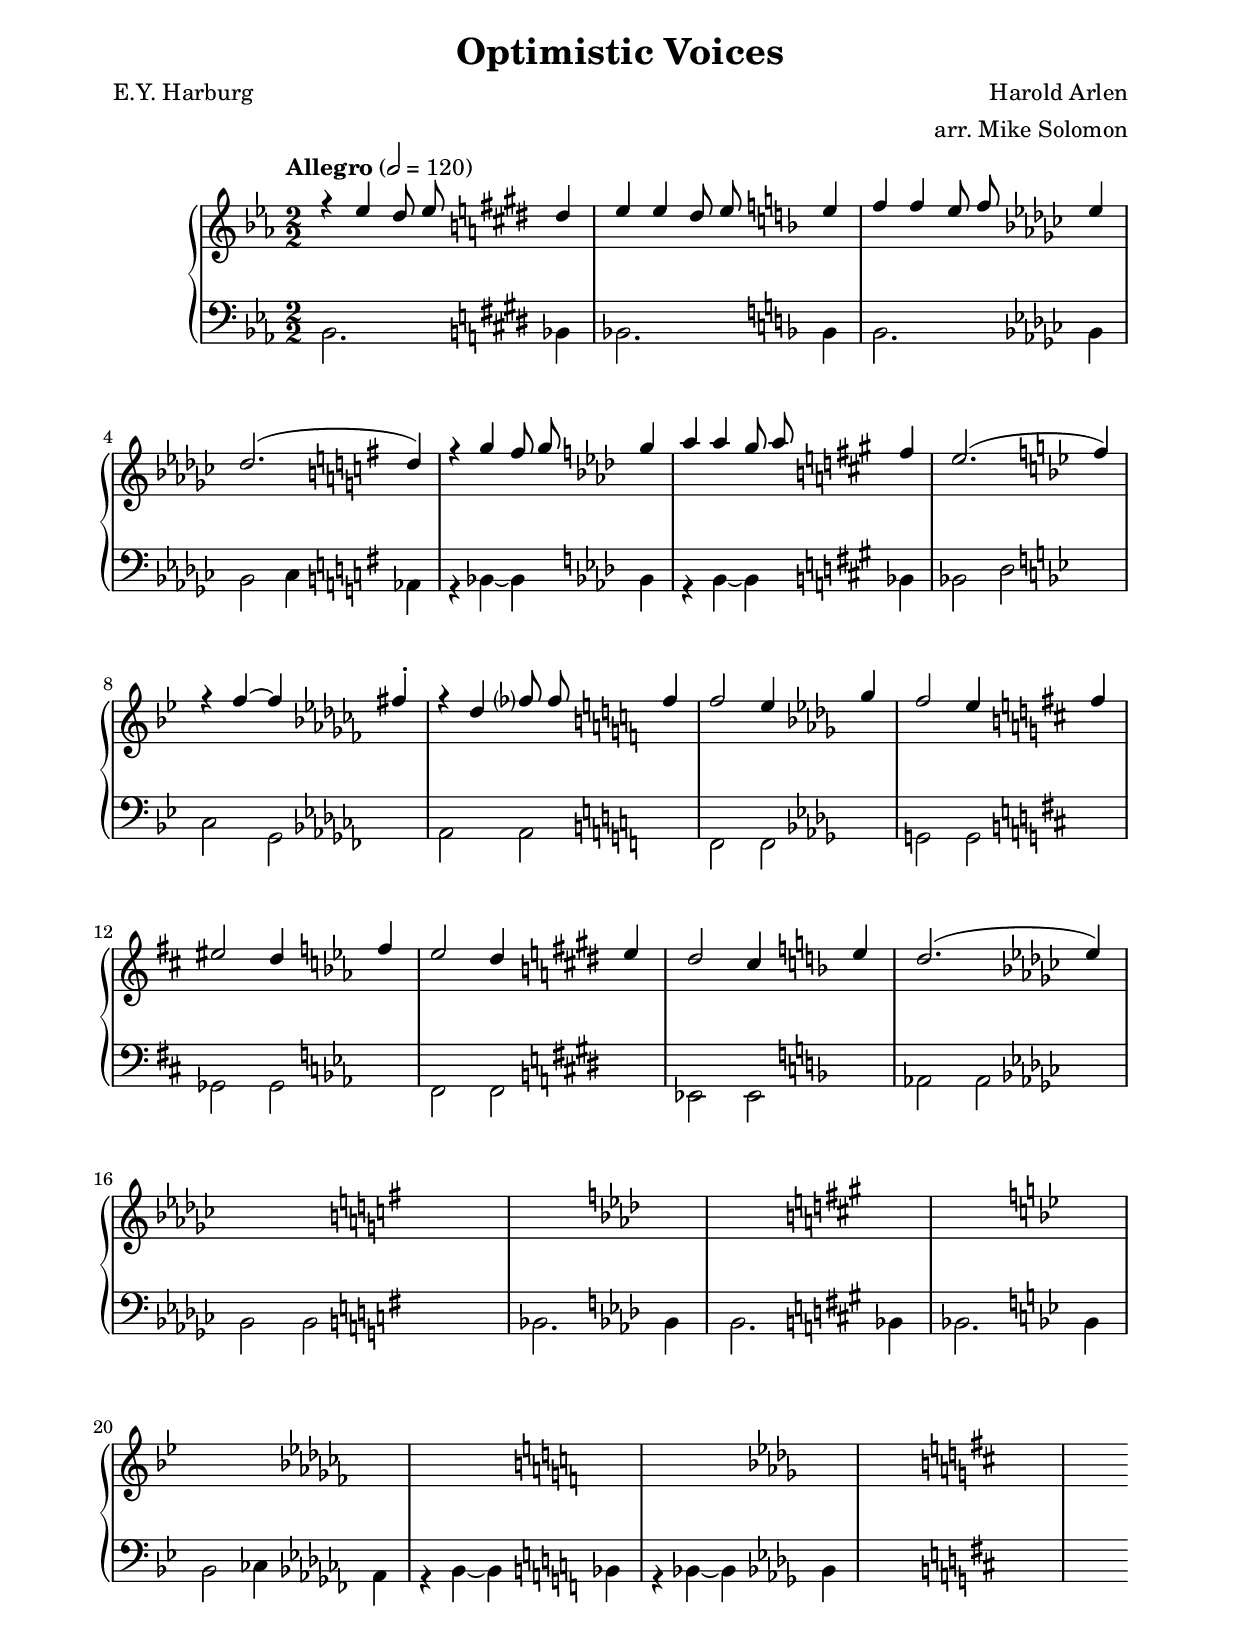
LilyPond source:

\version "2.17.0"
\include "defs-devel.ly"
\paper {
  footnote-separator-markup = \markup { \column { " "\override #`(span-factor . 1/5) { \draw-hline } }}
  footnote-padding = 5\mm
  top-system-spacing = #'((basic-distance . 1) (minimum-distance . 0) (padding . 1) (stretchability . 40))
  bottom-system-spacing = #'((basic-distance . 1) (minimum-distance . 0) (padding . 1) (stretchability . 50))
  ragged-right = ##f
  left-margin = 0.75\in
  right-margin = 0.75\in
  top-margin = 0.5\in
  bottom-margin = 0.6\in
  ragged-last-bottom = ##f
  %max-systems-per-page = #2
}

#(ly:set-option 'point-and-click #f)

MyRed = \Red
MyBlack = \Black
myred = \once \override NoteHead.color = #red
myblack = \revert NoteHead.color
%MyRed = \revert NoteHead.color
%MyBlack = \revert NoteHead.color
%myred = \revert NoteHead.color
%myblack = \revert NoteHead.color

agogic = #(make-articulation "downbow")

\header {
  title = "Optimistic Voices"
  %subtitle = \markup { for Ahti Sonninen }
  composer = "Harold Arlen"
  poet = "E.Y. Harburg"
  arranger = "arr. Mike Solomon"
}

nothing = {}

marks = {
  \time 2/2
  \tempo "Allegro" 2=120
  \key ees \major
  s2.
  \key e \major
  s1
  \key f \major
  s1
  \key ges \major
  s1
  \key g \major
  s1
  \key aes \major
  s1
  \key a \major
  s1
  \key bes \major
  s1
  \key ces \major
  s1
  \key c \major
  s1
  \key des \major
  s1
  \key d \major
  s1
  \key ees \major
  s1
  \key e \major
  s1
  \key f \major
  s1
  \key ges \major
  s1
  \key g \major
  s1
  \key aes \major
  s1
  \key a \major
  s1
  \key bes \major
  s1
  \key ces \major
  s1
  \key c \major
  s1
  \key des \major
  s1
  \key d \major
  s1
}

prefatoryMatter = {
  #(set-accidental-style 'modern-cautionary)
}

soprano = \relative c'' { \autoBeamOff
  \prefatoryMatter  
  r4 ees d8 ees dis4 | %ees
  e e dis8 e e4 | %e
  f f e8 f ees4 | %f
  des2. ( d4 ) | %ges
  r4 g fis8 g g4 | %g
  aes aes g8 aes fis4 | %aes
  e2. ( f4 ) | %a
  r4 f ~ f fis-. | %bes
  r4 des fes8 fes f4 | %ces
  f2 e4 ges | %c
  f2 ees4 fis | %des
  eis2 d4 f | %d
  ees2 d4 e | %ees
  dis2 cis4 e | %e
  d2. ( ees4 ) | %f
}

sopranoWords = \lyricmode {
}

mezzo = \relative c'' { \autoBeamOff
  \prefatoryMatter
}

mezzoWords = \lyricmode {
}

alto = \relative c'' { \autoBeamOff
  \prefatoryMatter
}

altoWords = \lyricmode {
}
%e b' d g
tenor = \relative c'' {
  \autoBeamOff
  \prefatoryMatter
  \clef "treble_8"
  
}

tenorWords = \lyricmode {
}

bass = \relative c {
  \autoBeamOff
  \prefatoryMatter
  \clef bass
  bes2. bes4 |
  bes2. bes4 |
  bes2. bes4 |
  bes2 ces4 aes |
  r4 bes ~ bes bes |
  r4 bes ~ bes bes |
  bes2 d |
  c g |
  aes2 aes
  f f |
  g2 g |
  ges ges |
  f f |
  ees ees |
  aes aes |
  bes bes |
  bes2. bes4 |
  bes2. bes4 |
  bes2. bes4 |
  bes2 ces4 aes |
  r4 bes ~ bes bes |
  r4 bes ~ bes bes |  
}

bassWords = \lyricmode {
}
%{
%%% SCORE
#(set-global-staff-size 16)

\score {
  \new ChoirStaff <<
    \new Staff \with { instrumentName = #"Marie" %shortInstrumentName = #"M."
} <<
      \new Voice = "soprano" { << { \numericTimeSignature
        \soprano
      } {
        \marks
      } {
        \nothing
      }>> }
      \new Lyrics \lyricsto "soprano" {
        \sopranoWords
      }
    >>
    \new Staff \with { instrumentName = #"Elsa" %shortInstrumentName = #"E."
} <<
      \new Voice = "mezzo" { << { \numericTimeSignature
        \mezzo
      } {
        \marks
      } >> }
      \new Lyrics \lyricsto "mezzo" {
        \mezzoWords
      }
    >>
    \new Staff \with { instrumentName = #"Mike" %shortInstrumentName = #"Mk."
} <<
      \new Voice = "alto" { << { \numericTimeSignature
        \alto
      } {
        \marks
      } >> }
      \new Lyrics \lyricsto "alto" {
        \altoWords
      }
    >>
    \new Staff \with { instrumentName = #"Ryan" %shortInstrumentName = #"R."
} <<
      \new Voice = "tenor" { << { \numericTimeSignature
        \tenor
      } {
        \marks
      } >> }
      \new Lyrics \lyricsto "tenor" {
        \tenorWords
      }
    >>
    \new Staff \with { instrumentName = #"Eudes" %shortInstrumentName = #"P." %\markup { \concat { E \super u . } }
} <<
      \new Voice = "bass" { << { \numericTimeSignature
        \bass
      } {
        \marks
      } >> }
      \new Lyrics \lyricsto "bass" {
        \bassWords
      }
    >>
  >>
  \layout {
    \context {
      \Voice
      \override TextScript #'layer = #6
      \override NoteHead #'layer = #7
      \override Glissando #'breakable = ##t
      \override TupletNumber #'breakable = ##t
      \override TupletBracket #'breakable = ##t
      \override DynamicLineSpanner #'direction = #UP
      %\override Slur #'direction = #UP
      \remove "Forbid_line_break_engraver"
    }
    \context {
      \Staff
      %\consists "Metronome_mark_engraver"
      \override TimeSignature #'style = #'numbered
      \override StaffSymbol #'layer = #4
      \override TimeSignature #'layer = #3
      \override TimeSignature #'whiteout = ##t
    }
    \context {
      \Lyrics
      %\override LyricText #'whiteout = ##t
      \override LyricText #'layer = #6
    }
    \context {
      \Score
      %\remove "Metronome_mark_engraver"
      \override NonMusicalPaperColumn #'allow-loose-spacing = ##f
    }
  }
}

%}
%%% piano redux
#(set-global-staff-size 20)

\score {
  \new PianoStaff <<
    \new Staff <<
      \new Voice = "1" { \voiceOne << \soprano \marks >> }
      \new Voice = "2" { \voiceTwo \mezzo }
      \new Voice = "3" { \voiceThree \alto }
    >>
    \new Staff <<
      \new Voice = "4" { \voiceOne << \tenor \marks >> }
      \new Voice = "5" { \voiceTwo \bass }
    >>
  >>
  \layout {
    \context {
      \Voice
      \override TextScript #'layer = #6
      \override NoteHead #'layer = #7
      \override Glissando #'breakable = ##t
      \override TupletNumber #'breakable = ##t
      \override TupletBracket #'breakable = ##t
      \remove "Forbid_line_break_engraver"
    }
    \context {
      \Staff
      %\consists "Metronome_mark_engraver"
      \override TimeSignature #'style = #'numbered
      \override StaffSymbol #'layer = #4
      \override TimeSignature #'layer = #3
      \override TimeSignature #'whiteout = ##t
    }
    \context {
      \Lyrics
      %\override LyricText #'whiteout = ##t
      \override LyricText #'layer = #6
    }
    \context {
      \Score
      %\remove "Metronome_mark_engraver"
      \override NonMusicalPaperColumn #'allow-loose-spacing = ##f
    }
  }
}
%%% MIDI

\score {
  \new ChoirStaff <<
    \new Staff \with { instrumentName = #"Marie" %shortInstrumentName = #"M."
} <<
      \new Voice = "soprano" { << { \numericTimeSignature
        \soprano
      } {
        \marks
      } >> }
      \new Lyrics \lyricsto "soprano" {
        \sopranoWords
      }
    >>
    \new Staff \with { instrumentName = #"Elsa" %shortInstrumentName = #"E."
} <<
      \new Voice = "mezzo" { \numericTimeSignature
        \mezzo
      }
      \new Lyrics \lyricsto "mezzo" {
        \mezzoWords
      }
    >>
    \new Staff \with { instrumentName = #"Mike" %shortInstrumentName = #"Mk."
} <<
      \new Voice = "alto" { \numericTimeSignature
        \alto
      }
      \new Lyrics \lyricsto "alto" {
        \altoWords
      }
    >>
    \new Staff \with { instrumentName = #"Ryan" %shortInstrumentName = #"R."
} <<
      \new Voice = "tenor" { \numericTimeSignature
        \tenor
      }
      \new Lyrics \lyricsto "tenor" {
        \tenorWords
      }
    >>
    \new Staff \with { instrumentName = #"Eudes" %shortInstrumentName = #"P." %\markup { \concat { E \super u . } }
} <<
      \new Voice = "bass" { \numericTimeSignature
        \bass
      }
      \new Lyrics \lyricsto "bass" {
        \bassWords
      }
    >>
  >>
  \midi {}
}
